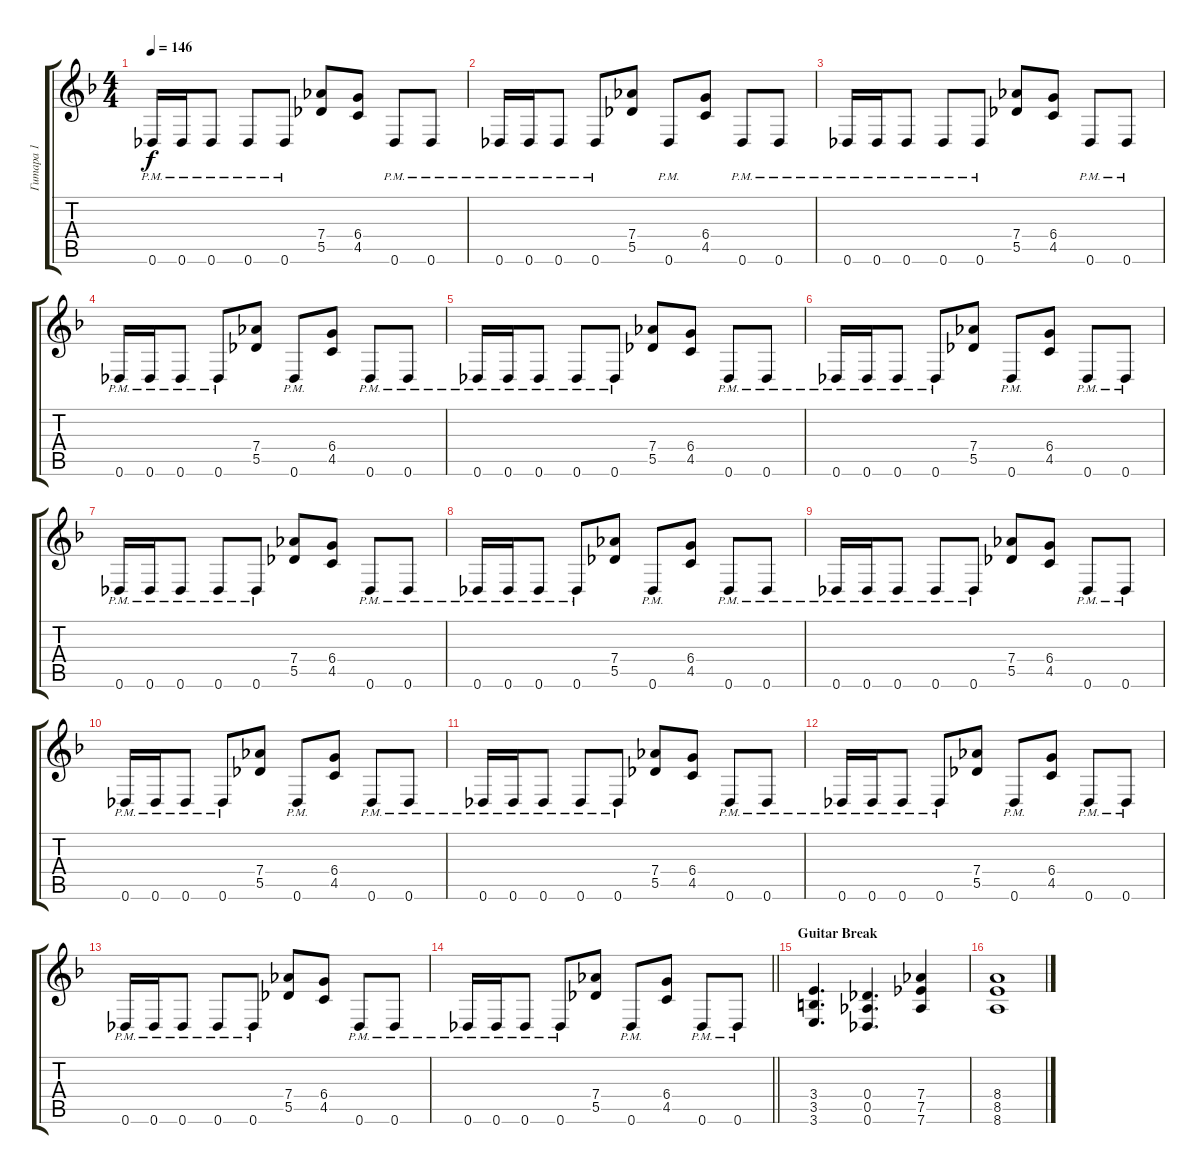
\track ("Гитара 1" "Гитара 1") {instrument distortionguitar}
\staff {score tabs}
\tuning (Eb4 Bb3 Gb3 Db3 Ab2 Db2) {hide}
\ts (4 4)
\tempo 146
\clef g2
\ks dminor
0.6{pm}.16{dy f} 0.6{pm}.16 0.6{pm}.8 0.6{pm}.8 0.6{pm}.8 (7.4 5.5).8 (6.4 4.5).8 0.6{pm}.8 0.6{pm}.8 |
0.6{pm}.16 0.6{pm}.16 0.6{pm}.8 0.6{pm}.8 (7.4 5.5).8 0.6{pm}.8 (6.4 4.5).8 0.6{pm}.8 0.6{pm}.8 |
0.6{pm}.16 0.6{pm}.16 0.6{pm}.8 0.6{pm}.8 0.6{pm}.8 (7.4 5.5).8 (6.4 4.5).8 0.6{pm}.8 0.6{pm}.8 |
0.6{pm}.16 0.6{pm}.16 0.6{pm}.8 0.6{pm}.8 (7.4 5.5).8 0.6{pm}.8 (6.4 4.5).8 0.6{pm}.8 0.6{pm}.8 |
0.6{pm}.16 0.6{pm}.16 0.6{pm}.8 0.6{pm}.8 0.6{pm}.8 (7.4 5.5).8 (6.4 4.5).8 0.6{pm}.8 0.6{pm}.8 |
0.6{pm}.16 0.6{pm}.16 0.6{pm}.8 0.6{pm}.8 (7.4 5.5).8 0.6{pm}.8 (6.4 4.5).8 0.6{pm}.8 0.6{pm}.8 |
0.6{pm}.16 0.6{pm}.16 0.6{pm}.8 0.6{pm}.8 0.6{pm}.8 (7.4 5.5).8 (6.4 4.5).8 0.6{pm}.8 0.6{pm}.8 |
0.6{pm}.16 0.6{pm}.16 0.6{pm}.8 0.6{pm}.8 (7.4 5.5).8 0.6{pm}.8 (6.4 4.5).8 0.6{pm}.8 0.6{pm}.8 |
0.6{pm}.16 0.6{pm}.16 0.6{pm}.8 0.6{pm}.8 0.6{pm}.8 (7.4 5.5).8 (6.4 4.5).8 0.6{pm}.8 0.6{pm}.8 |
0.6{pm}.16 0.6{pm}.16 0.6{pm}.8 0.6{pm}.8 (7.4 5.5).8 0.6{pm}.8 (6.4 4.5).8 0.6{pm}.8 0.6{pm}.8 |
0.6{pm}.16 0.6{pm}.16 0.6{pm}.8 0.6{pm}.8 0.6{pm}.8 (7.4 5.5).8 (6.4 4.5).8 0.6{pm}.8 0.6{pm}.8 |
0.6{pm}.16 0.6{pm}.16 0.6{pm}.8 0.6{pm}.8 (7.4 5.5).8 0.6{pm}.8 (6.4 4.5).8 0.6{pm}.8 0.6{pm}.8 |
0.6{pm}.16 0.6{pm}.16 0.6{pm}.8 0.6{pm}.8 0.6{pm}.8 (7.4 5.5).8 (6.4 4.5).8 0.6{pm}.8 0.6{pm}.8 |
\barLineRight lightlight
0.6{pm}.16 0.6{pm}.16 0.6{pm}.8 0.6{pm}.8 (7.4 5.5).8 0.6{pm}.8 (6.4 4.5).8 0.6{pm}.8 0.6{pm}.8 |
\section ("" "Guitar Break")
(3.4 3.5 3.6).4{d} (0.4 0.5 0.6).4{d} (7.4 7.5 7.6).4 |
(8.4 8.5 8.6).1
